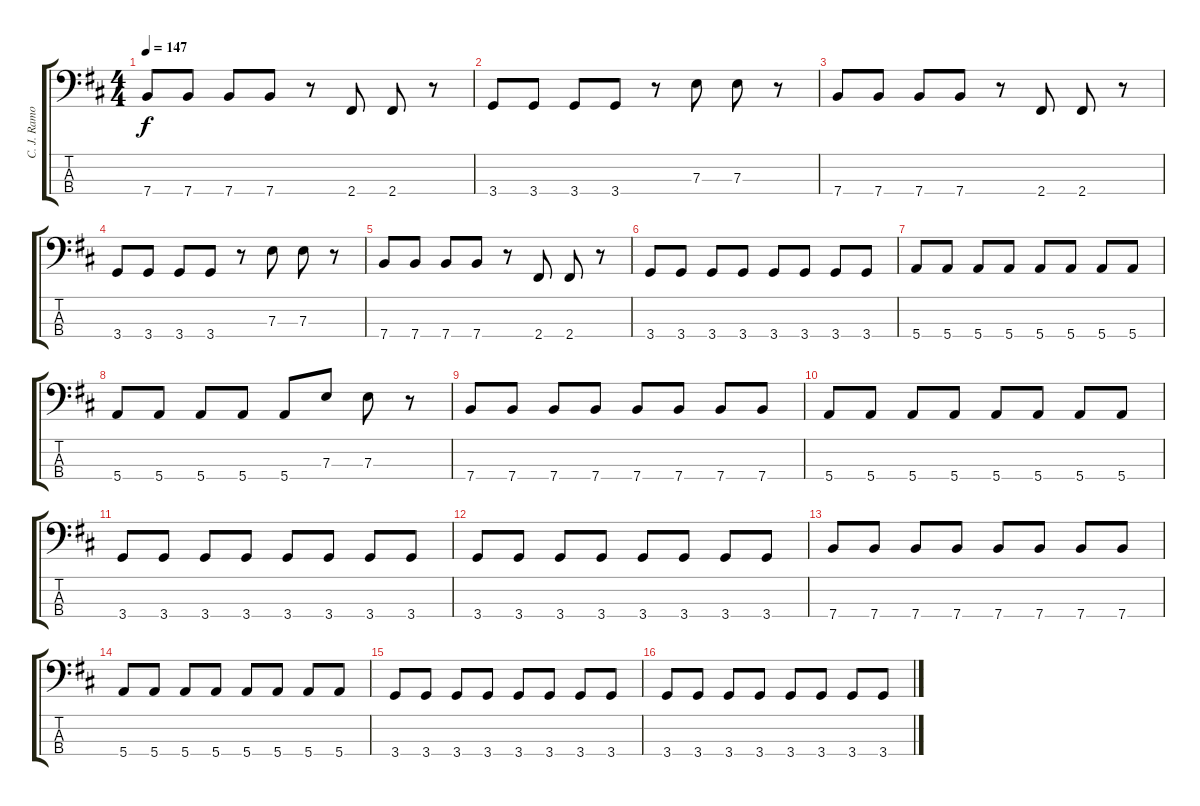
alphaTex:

\track ("C. J. Ramone" "C. J. Ramo") {instrument electricbasspick}
\staff {score tabs}
\tuning (G2 D2 A1 E1) {hide}
\ts (4 4)
\tempo 147
\clef f4
\ks d
7.4.8{dy f} 7.4.8 7.4.8 7.4.8 r.8 2.4.8 2.4.8 r.8 |
3.4.8 3.4.8 3.4.8 3.4.8 r.8 7.3.8 7.3.8 r.8 |
7.4.8 7.4.8 7.4.8 7.4.8 r.8 2.4.8 2.4.8 r.8 |
3.4.8 3.4.8 3.4.8 3.4.8 r.8 7.3.8 7.3.8 r.8 |
7.4.8 7.4.8 7.4.8 7.4.8 r.8 2.4.8 2.4.8 r.8 |
3.4.8 3.4.8 3.4.8 3.4.8 3.4.8 3.4.8 3.4.8 3.4.8 |
5.4.8 5.4.8 5.4.8 5.4.8 5.4.8 5.4.8 5.4.8 5.4.8 |
5.4.8 5.4.8 5.4.8 5.4.8 5.4.8 7.3.8 7.3.8 r.8 |
7.4.8 7.4.8 7.4.8 7.4.8 7.4.8 7.4.8 7.4.8 7.4.8 |
5.4.8 5.4.8 5.4.8 5.4.8 5.4.8 5.4.8 5.4.8 5.4.8 |
3.4.8 3.4.8 3.4.8 3.4.8 3.4.8 3.4.8 3.4.8 3.4.8 |
3.4.8 3.4.8 3.4.8 3.4.8 3.4.8 3.4.8 3.4.8 3.4.8 |
7.4.8 7.4.8 7.4.8 7.4.8 7.4.8 7.4.8 7.4.8 7.4.8 |
5.4.8 5.4.8 5.4.8 5.4.8 5.4.8 5.4.8 5.4.8 5.4.8 |
3.4.8 3.4.8 3.4.8 3.4.8 3.4.8 3.4.8 3.4.8 3.4.8 |
3.4.8 3.4.8 3.4.8 3.4.8 3.4.8 3.4.8 3.4.8 3.4.8
